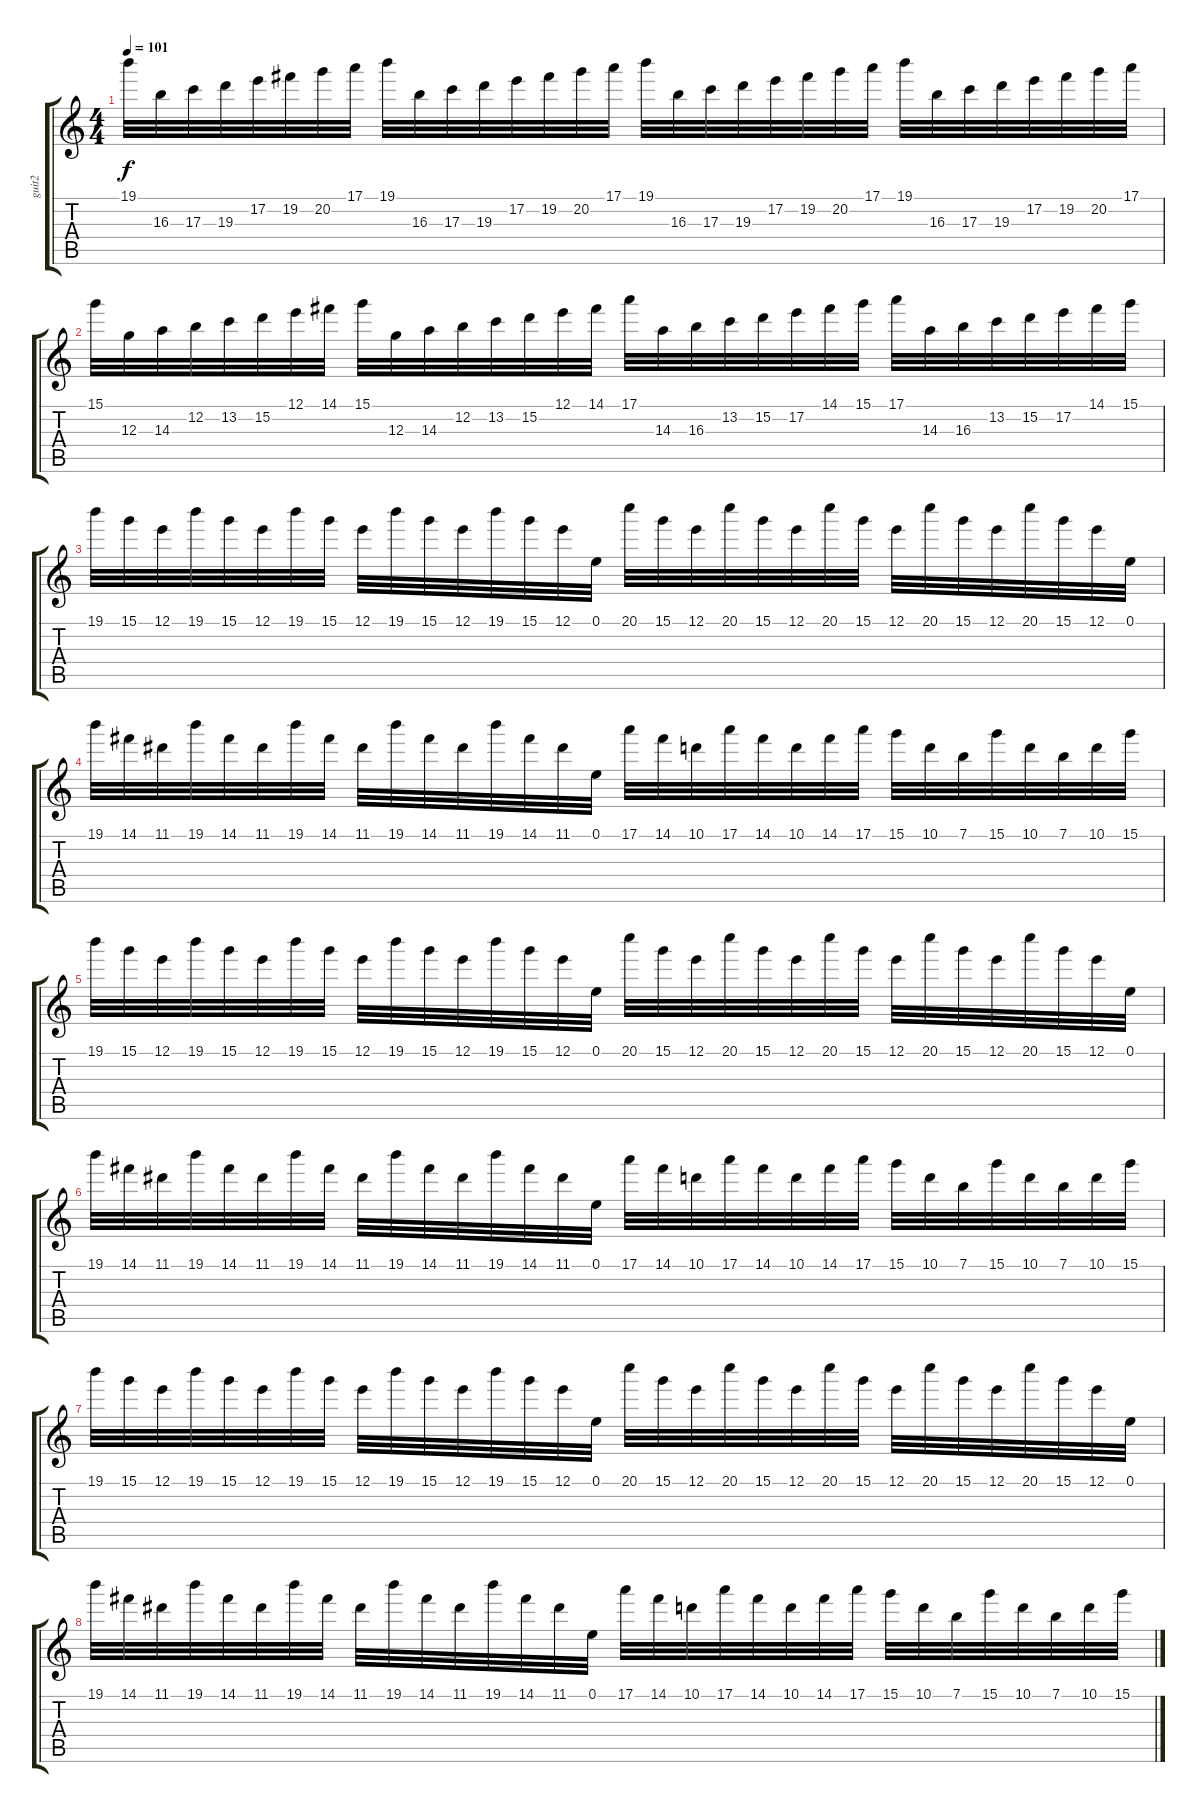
\track ("guit2" "guit2") {instrument distortionguitar}
\staff {score tabs}
\tuning (E4 B3 G3 D3 A2 E2) {hide}
\ts (4 4)
\tempo 101
\clef g2
\ks c
19.1.32{dy f} 16.3.32 17.3.32 19.3.32 17.2.32 19.2.32 20.2.32 17.1.32 19.1.32 16.3.32 17.3.32 19.3.32 17.2.32 19.2.32 20.2.32 17.1.32 19.1.32 16.3.32 17.3.32 19.3.32 17.2.32 19.2.32 20.2.32 17.1.32 19.1.32 16.3.32 17.3.32 19.3.32 17.2.32 19.2.32 20.2.32 17.1.32 |
15.1.32 12.3.32 14.3.32 12.2.32 13.2.32 15.2.32 12.1.32 14.1.32 15.1.32 12.3.32 14.3.32 12.2.32 13.2.32 15.2.32 12.1.32 14.1.32 17.1.32 14.3.32 16.3.32 13.2.32 15.2.32 17.2.32 14.1.32 15.1.32 17.1.32 14.3.32 16.3.32 13.2.32 15.2.32 17.2.32 14.1.32 15.1.32 |
19.1.32 15.1.32 12.1.32 19.1.32 15.1.32 12.1.32 19.1.32 15.1.32 12.1.32 19.1.32 15.1.32 12.1.32 19.1.32 15.1.32 12.1.32 0.1.32 20.1.32 15.1.32 12.1.32 20.1.32 15.1.32 12.1.32 20.1.32 15.1.32 12.1.32 20.1.32 15.1.32 12.1.32 20.1.32 15.1.32 12.1.32 0.1.32 |
19.1.32 14.1.32 11.1.32 19.1.32 14.1.32 11.1.32 19.1.32 14.1.32 11.1.32 19.1.32 14.1.32 11.1.32 19.1.32 14.1.32 11.1.32 0.1.32 17.1.32 14.1.32 10.1.32 17.1.32 14.1.32 10.1.32 14.1.32 17.1.32 15.1.32 10.1.32 7.1.32 15.1.32 10.1.32 7.1.32 10.1.32 15.1.32 |
19.1.32 15.1.32 12.1.32 19.1.32 15.1.32 12.1.32 19.1.32 15.1.32 12.1.32 19.1.32 15.1.32 12.1.32 19.1.32 15.1.32 12.1.32 0.1.32 20.1.32 15.1.32 12.1.32 20.1.32 15.1.32 12.1.32 20.1.32 15.1.32 12.1.32 20.1.32 15.1.32 12.1.32 20.1.32 15.1.32 12.1.32 0.1.32 |
19.1.32 14.1.32 11.1.32 19.1.32 14.1.32 11.1.32 19.1.32 14.1.32 11.1.32 19.1.32 14.1.32 11.1.32 19.1.32 14.1.32 11.1.32 0.1.32 17.1.32 14.1.32 10.1.32 17.1.32 14.1.32 10.1.32 14.1.32 17.1.32 15.1.32 10.1.32 7.1.32 15.1.32 10.1.32 7.1.32 10.1.32 15.1.32 |
19.1.32 15.1.32 12.1.32 19.1.32 15.1.32 12.1.32 19.1.32 15.1.32 12.1.32 19.1.32 15.1.32 12.1.32 19.1.32 15.1.32 12.1.32 0.1.32 20.1.32 15.1.32 12.1.32 20.1.32 15.1.32 12.1.32 20.1.32 15.1.32 12.1.32 20.1.32 15.1.32 12.1.32 20.1.32 15.1.32 12.1.32 0.1.32 |
19.1.32 14.1.32 11.1.32 19.1.32 14.1.32 11.1.32 19.1.32 14.1.32 11.1.32 19.1.32 14.1.32 11.1.32 19.1.32 14.1.32 11.1.32 0.1.32 17.1.32 14.1.32 10.1.32 17.1.32 14.1.32 10.1.32 14.1.32 17.1.32 15.1.32 10.1.32 7.1.32 15.1.32 10.1.32 7.1.32 10.1.32 15.1.32
